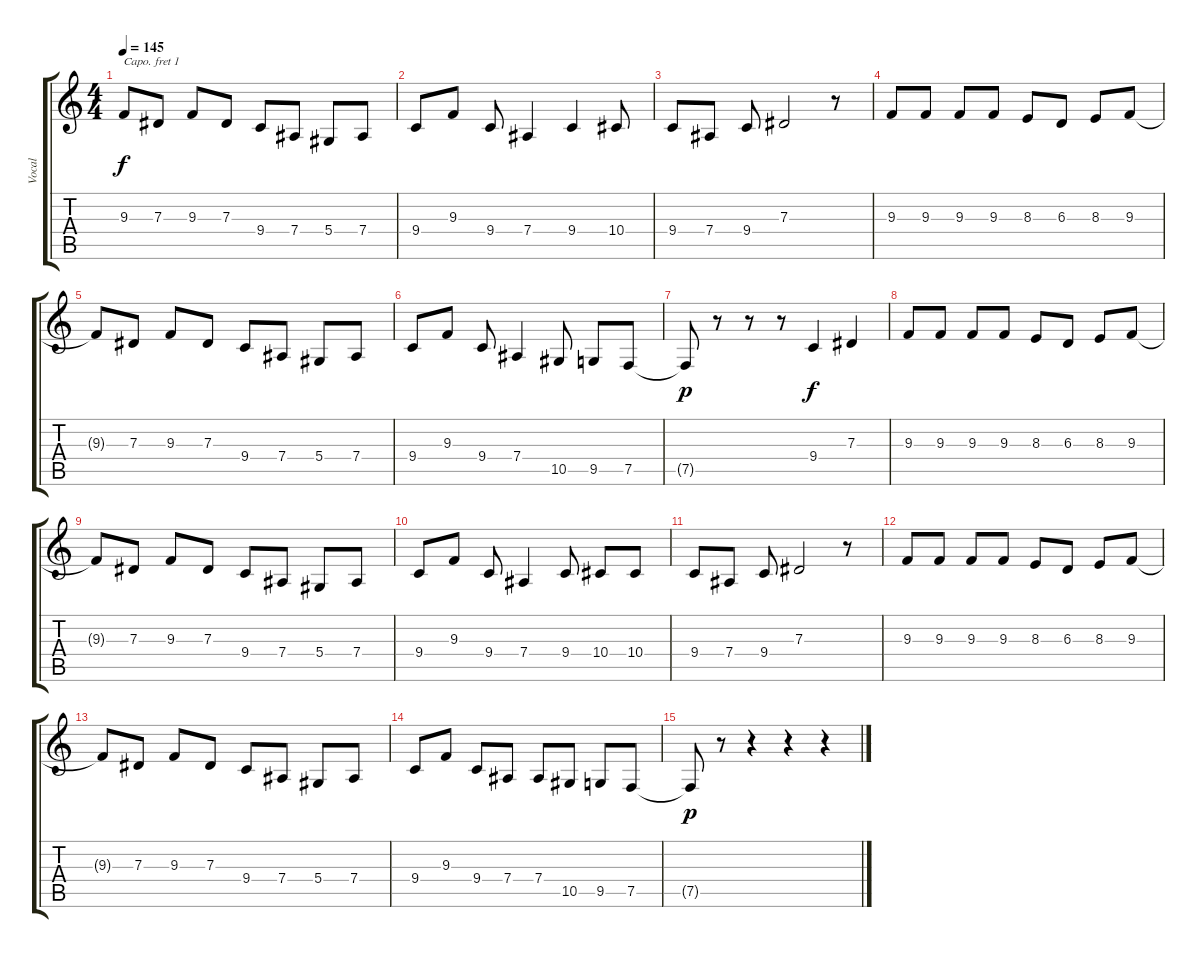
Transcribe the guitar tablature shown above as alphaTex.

\track ("Vocal" "Vocal") {instrument voiceoohs}
\staff {score tabs}
\capo 1
\tuning (E4 B3 G3 D3 A2 E2) {hide}
\ts (4 4)
\tempo 145
\clef g2
\ks c
9.3{t}.8{dy f} 7.3.8 9.3.8 7.3.8 9.4.8 7.4.8 5.4.8 7.4.8 |
9.4.8 9.3.8 9.4.8 7.4.4 9.4.4 10.4.8 |
9.4.8 7.4.8 9.4.8 7.3.2 r.8 |
9.3.8 9.3.8 9.3.8 9.3.8 8.3.8 6.3.8 8.3.8 9.3.8 |
9.3{t}.8 7.3.8 9.3.8 7.3.8 9.4.8 7.4.8 5.4.8 7.4.8 |
9.4.8 9.3.8 9.4.8 7.4.4 10.5.8 9.5.8 7.5.8 |
7.5{t}.8{dy p} r.8 r.8 r.8 9.4.4{dy f} 7.3.4 |
9.3.8 9.3.8 9.3.8 9.3.8 8.3.8 6.3.8 8.3.8 9.3.8 |
9.3{t}.8 7.3.8 9.3.8 7.3.8 9.4.8 7.4.8 5.4.8 7.4.8 |
9.4.8 9.3.8 9.4.8 7.4.4 9.4.8 10.4.8 10.4.8 |
9.4.8 7.4.8 9.4.8 7.3.2 r.8 |
9.3.8 9.3.8 9.3.8 9.3.8 8.3.8 6.3.8 8.3.8 9.3.8 |
9.3{t}.8 7.3.8 9.3.8 7.3.8 9.4.8 7.4.8 5.4.8 7.4.8 |
9.4.8 9.3.8 9.4.8 7.4.8 7.4.8 10.5.8 9.5.8 7.5.8 |
7.5{t}.8{dy p} r.8 r.4 r.4 r.4
